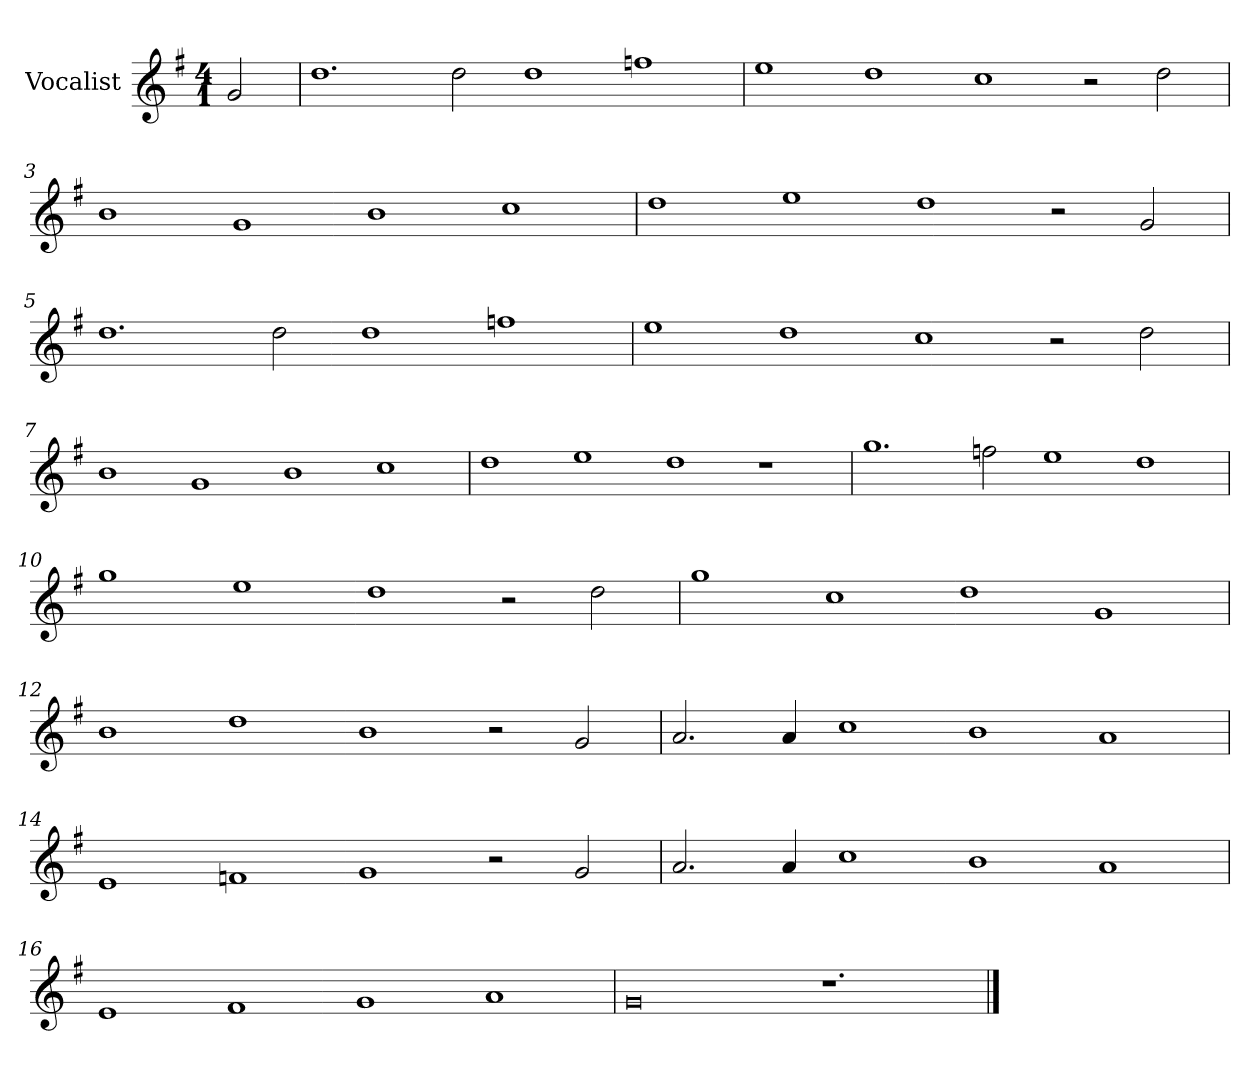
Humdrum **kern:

**kern
*part1
*staff1
*I"Vocalist
*k[f#]
*G:
*M4/1
=
2g
=1
1.dd
2dd
1dd
1ffn
=2
1ee
1dd
1cc
2r
2dd
=3
1b
1g
1b
1cc
=4
1dd
1ee
1dd
2r
2g
=5
1.dd
2dd
1dd
1ffn
=6
1ee
1dd
1cc
2r
2dd
=7
1b
1g
1b
1cc
=8
1dd
1ee
1dd
1r
=9
1.gg
2ffn
1ee
1dd
=10
1gg
1ee
1dd
2r
2dd
=11
1gg
1cc
1dd
1g
=12
1b
1dd
1b
2r
2g
=13
2.a
4a
1cc
1b
1a
=14
1e
1fn
1g
2r
2g
=15
2.a
4a
1cc
1b
1a
=16
1e
1f#
1g
1a
=17
0g
1.r
==
*-
